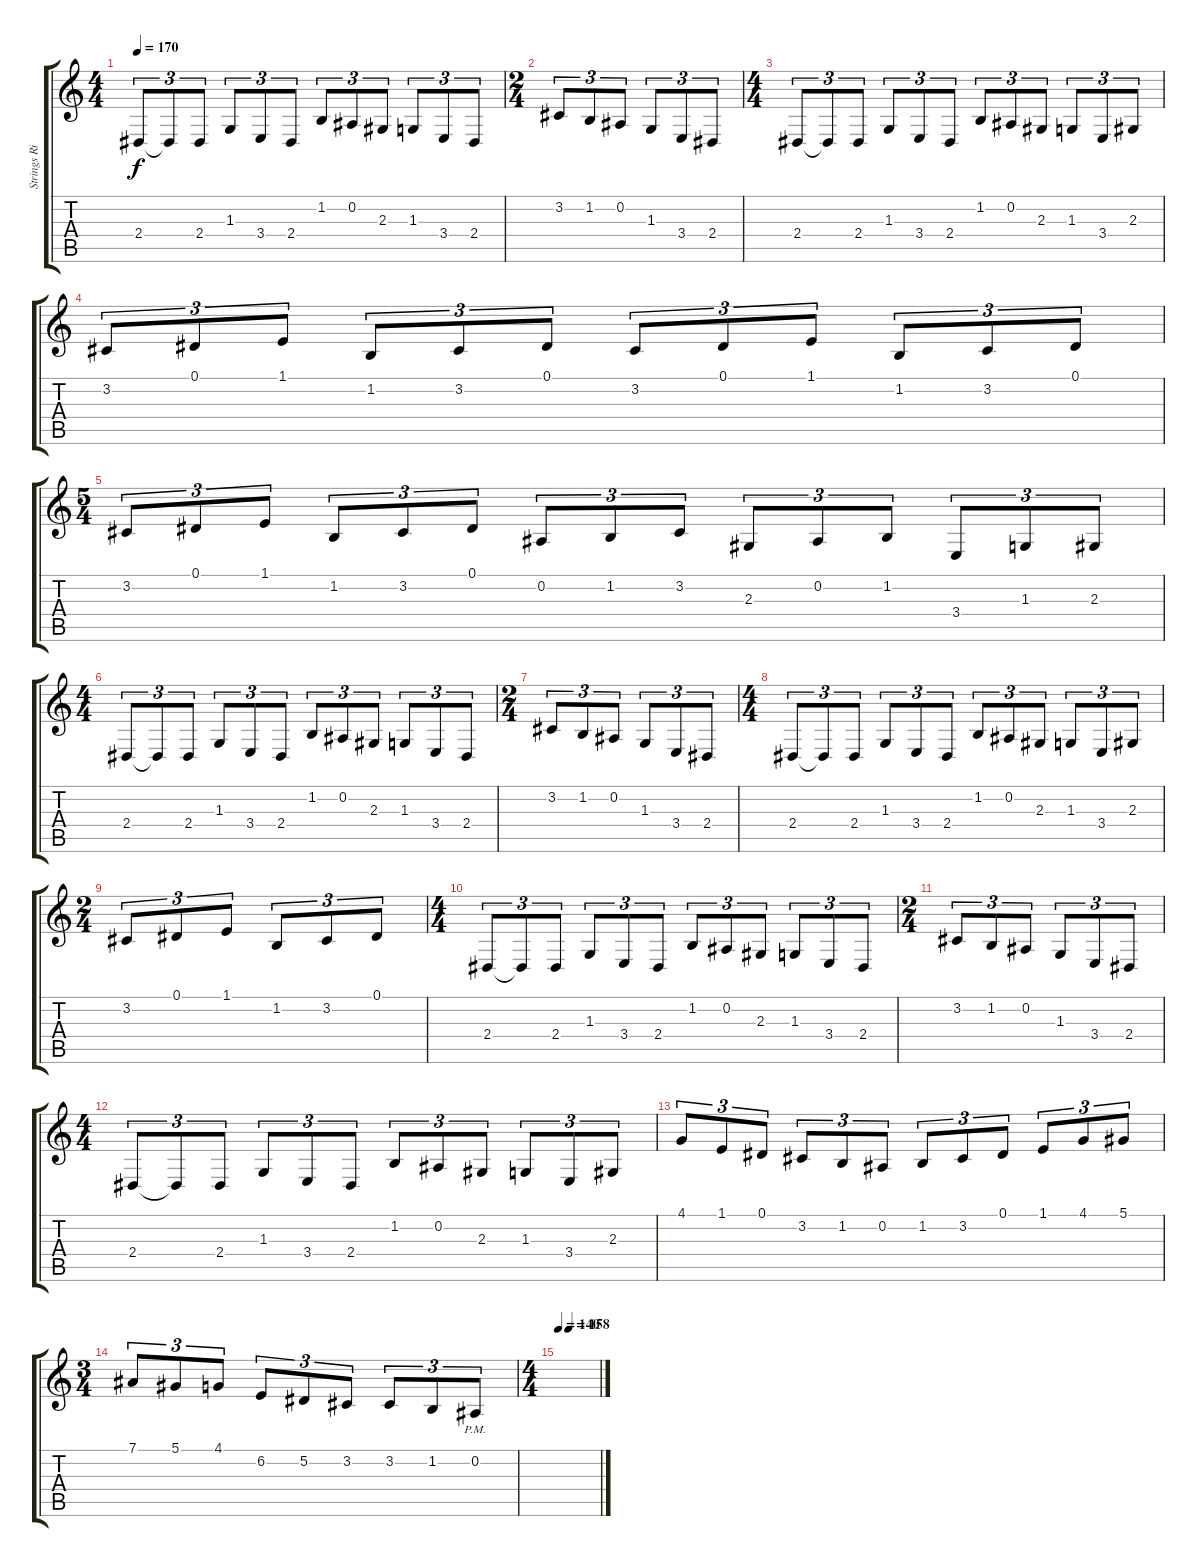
\track ("Strings RightHand" "Strings Ri") {instrument stringensemble1}
\staff {score tabs}
\tuning (Eb4 Bb3 Gb3 Db3 Ab2 Eb2) {hide}
\ts (4 4)
\tempo 170
\clef g2
\ks c
2.4.8{tu (3 2) dy f} 2.4{t}.8{tu (3 2)} 2.4.8{tu (3 2)} 1.3.8{tu (3 2)} 3.4.8{tu (3 2)} 2.4.8{tu (3 2)} 1.2.8{tu (3 2)} 0.2.8{tu (3 2)} 2.3.8{tu (3 2)} 1.3.8{tu (3 2)} 3.4.8{tu (3 2)} 2.4.8{tu (3 2)} |
\ts (2 4)
3.2.8{tu (3 2)} 1.2.8{tu (3 2)} 0.2.8{tu (3 2)} 1.3.8{tu (3 2)} 3.4.8{tu (3 2)} 2.4.8{tu (3 2)} |
\ts (4 4)
2.4.8{tu (3 2)} 2.4{t}.8{tu (3 2)} 2.4.8{tu (3 2)} 1.3.8{tu (3 2)} 3.4.8{tu (3 2)} 2.4.8{tu (3 2)} 1.2.8{tu (3 2)} 0.2.8{tu (3 2)} 2.3.8{tu (3 2)} 1.3.8{tu (3 2)} 3.4.8{tu (3 2)} 2.3.8{tu (3 2)} |
3.2.8{tu (3 2)} 0.1.8{tu (3 2)} 1.1.8{tu (3 2)} 1.2.8{tu (3 2)} 3.2.8{tu (3 2)} 0.1.8{tu (3 2)} 3.2.8{tu (3 2)} 0.1.8{tu (3 2)} 1.1.8{tu (3 2)} 1.2.8{tu (3 2)} 3.2.8{tu (3 2)} 0.1.8{tu (3 2)} |
\ts (5 4)
3.2.8{tu (3 2)} 0.1.8{tu (3 2)} 1.1.8{tu (3 2)} 1.2.8{tu (3 2)} 3.2.8{tu (3 2)} 0.1.8{tu (3 2)} 0.2.8{tu (3 2)} 1.2.8{tu (3 2)} 3.2.8{tu (3 2)} 2.3.8{tu (3 2)} 0.2.8{tu (3 2)} 1.2.8{tu (3 2)} 3.4.8{tu (3 2)} 1.3.8{tu (3 2)} 2.3.8{tu (3 2)} |
\ts (4 4)
2.4.8{tu (3 2)} 2.4{t}.8{tu (3 2)} 2.4.8{tu (3 2)} 1.3.8{tu (3 2)} 3.4.8{tu (3 2)} 2.4.8{tu (3 2)} 1.2.8{tu (3 2)} 0.2.8{tu (3 2)} 2.3.8{tu (3 2)} 1.3.8{tu (3 2)} 3.4.8{tu (3 2)} 2.4.8{tu (3 2)} |
\ts (2 4)
3.2.8{tu (3 2)} 1.2.8{tu (3 2)} 0.2.8{tu (3 2)} 1.3.8{tu (3 2)} 3.4.8{tu (3 2)} 2.4.8{tu (3 2)} |
\ts (4 4)
2.4.8{tu (3 2)} 2.4{t}.8{tu (3 2)} 2.4.8{tu (3 2)} 1.3.8{tu (3 2)} 3.4.8{tu (3 2)} 2.4.8{tu (3 2)} 1.2.8{tu (3 2)} 0.2.8{tu (3 2)} 2.3.8{tu (3 2)} 1.3.8{tu (3 2)} 3.4.8{tu (3 2)} 2.3.8{tu (3 2)} |
\ts (2 4)
3.2.8{tu (3 2)} 0.1.8{tu (3 2)} 1.1.8{tu (3 2)} 1.2.8{tu (3 2)} 3.2.8{tu (3 2)} 0.1.8{tu (3 2)} |
\ts (4 4)
2.4.8{tu (3 2)} 2.4{t}.8{tu (3 2)} 2.4.8{tu (3 2)} 1.3.8{tu (3 2)} 3.4.8{tu (3 2)} 2.4.8{tu (3 2)} 1.2.8{tu (3 2)} 0.2.8{tu (3 2)} 2.3.8{tu (3 2)} 1.3.8{tu (3 2)} 3.4.8{tu (3 2)} 2.4.8{tu (3 2)} |
\ts (2 4)
3.2.8{tu (3 2)} 1.2.8{tu (3 2)} 0.2.8{tu (3 2)} 1.3.8{tu (3 2)} 3.4.8{tu (3 2)} 2.4.8{tu (3 2)} |
\ts (4 4)
2.4.8{tu (3 2)} 2.4{t}.8{tu (3 2)} 2.4.8{tu (3 2)} 1.3.8{tu (3 2)} 3.4.8{tu (3 2)} 2.4.8{tu (3 2)} 1.2.8{tu (3 2)} 0.2.8{tu (3 2)} 2.3.8{tu (3 2)} 1.3.8{tu (3 2)} 3.4.8{tu (3 2)} 2.3.8{tu (3 2)} |
4.1.8{tu (3 2)} 1.1.8{tu (3 2)} 0.1.8{tu (3 2)} 3.2.8{tu (3 2)} 1.2.8{tu (3 2)} 0.2.8{tu (3 2)} 1.2.8{tu (3 2)} 3.2.8{tu (3 2)} 0.1.8{tu (3 2)} 1.1.8{tu (3 2)} 4.1.8{tu (3 2)} 5.1.8{tu (3 2)} |
\ts (3 4)
7.1.8{tu (3 2)} 5.1.8{tu (3 2)} 4.1.8{tu (3 2)} 6.2.8{tu (3 2)} 5.2.8{tu (3 2)} 3.2.8{tu (3 2)} 3.2.8{tu (3 2)} 1.2.8{tu (3 2)} 0.2{pm}.8{tu (3 2)} |
\ts (4 4)
\tempo 140
\tempo (158 0.25)
